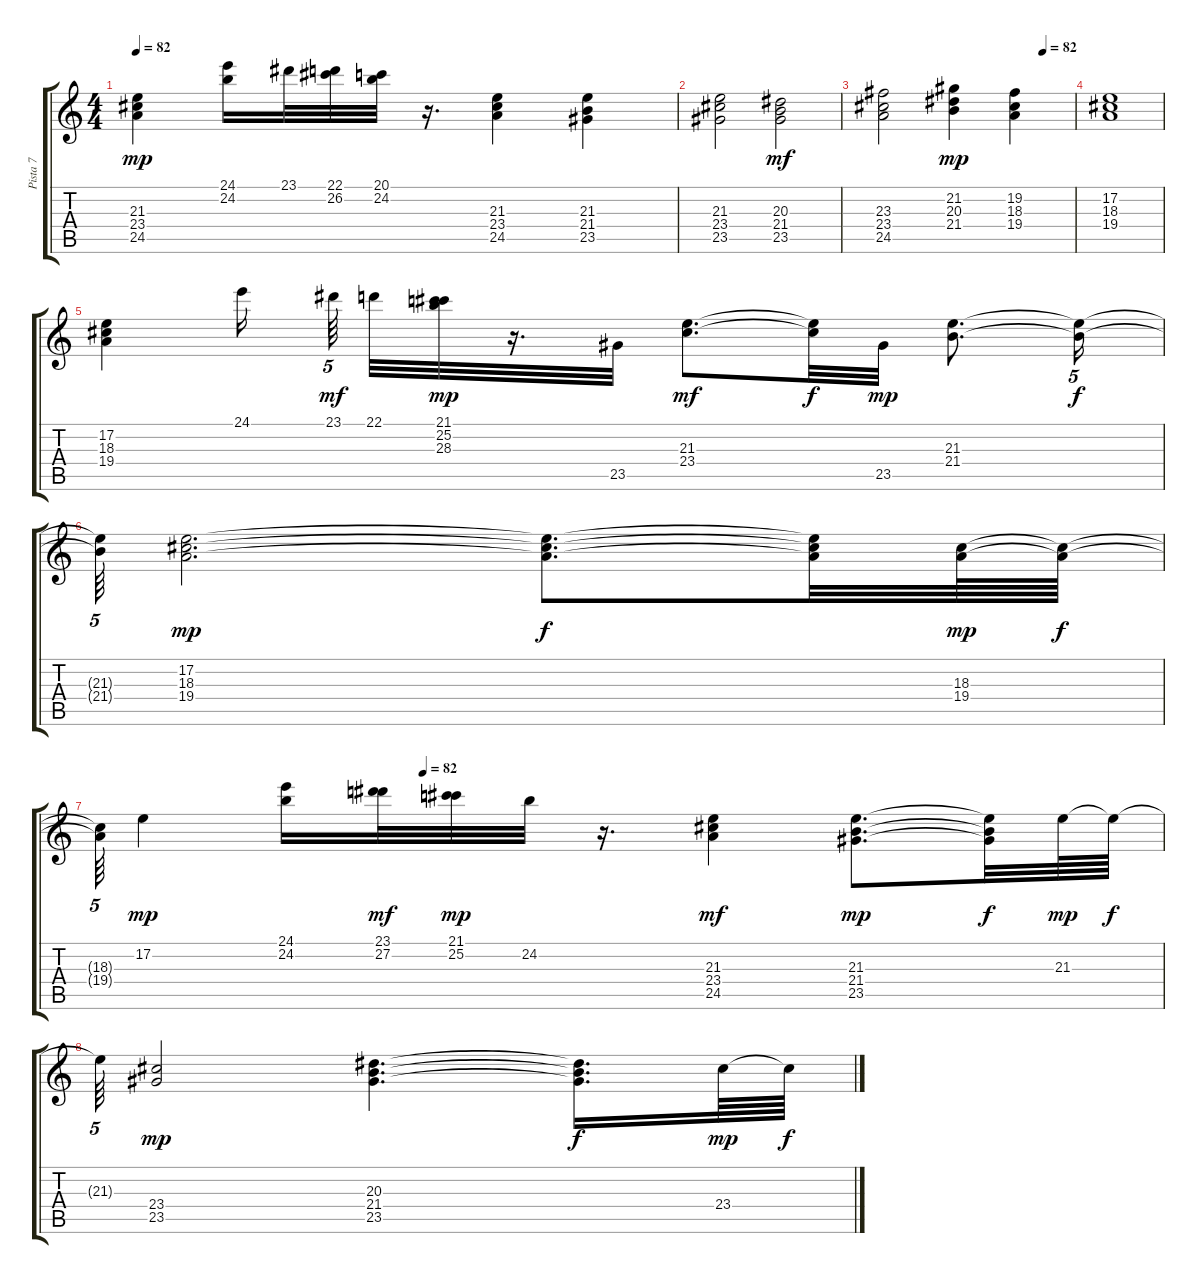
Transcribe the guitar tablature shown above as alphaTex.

\track ("Pista 7" "Pista 7") {instrument rockorgan}
\staff {score tabs}
\tuning (E4 B3 G3 D3 A2 E2) {hide}
\ts (4 4)
\tempo 82
\clef g2
\ks c
(21.3 23.4 24.5).4{dy mp} (24.1 24.2).16 23.1.32 (22.1 26.2).32 (20.1 24.2).32 r.16{d} (21.3 23.4 24.5).4 (21.3 21.4 23.5).4 |
(21.3 23.4 23.5).2 (20.3 21.4 23.5).2{dy mf} |
\tempo (82 0.8359375)
(23.3 23.4 24.5).2 (21.2 20.3 21.4).4{dy mp} (19.2 18.3 19.4).4 |
(17.2 18.3 19.4).1 |
(17.2 18.3 19.4).4 24.1.16{beam splitsecondary} 23.1.64{tu (5 4) dy mf beam splitsecondary} 22.1.32 (21.1 25.2 28.3).32{dy mp} r.16{d} 23.5.32 (21.3 23.4).8{d dy mf} (21.3{t} 23.4{t}).32{dy f} 23.5.32{dy mp} (21.3 21.4).8{d} (21.3{t} 21.4{t}).16{tu (5 4) dy f} |
(21.3{t} 21.4{t}).64{tu (5 4)} (17.2 18.3 19.4).2{d dy mp} (17.2{t} 18.3{t} 19.4{t}).8{d dy f} (17.2{t} 18.3{t} 19.4{t}).32 (18.3 19.4).64{dy mp} (18.3{t} 19.4{t}).64{dy f} |
\tempo (82 0.3046875)
(18.3{t} 19.4{t}).64{tu (5 4)} 17.2.4{dy mp} (24.1 24.2).16 (23.1 27.2).32{dy mf} (21.1 25.2).32{dy mp} 24.2.32 r.16{d} (21.3 23.4 24.5).4{dy mf} (21.3 21.4 23.5).8{d dy mp} (21.3{t} 21.4{t} 23.5{t}).32{dy f} 21.3.64{dy mp} 21.3{t}.64{dy f} |
21.3{t}.64{tu (5 4)} (23.4 23.5).2{dy mp} (20.3 21.4 23.5).4{d} (20.3{t} 21.4{t} 23.5{t}).16{d dy f} 23.4.64{dy mp} 23.4{t}.64{dy f}
